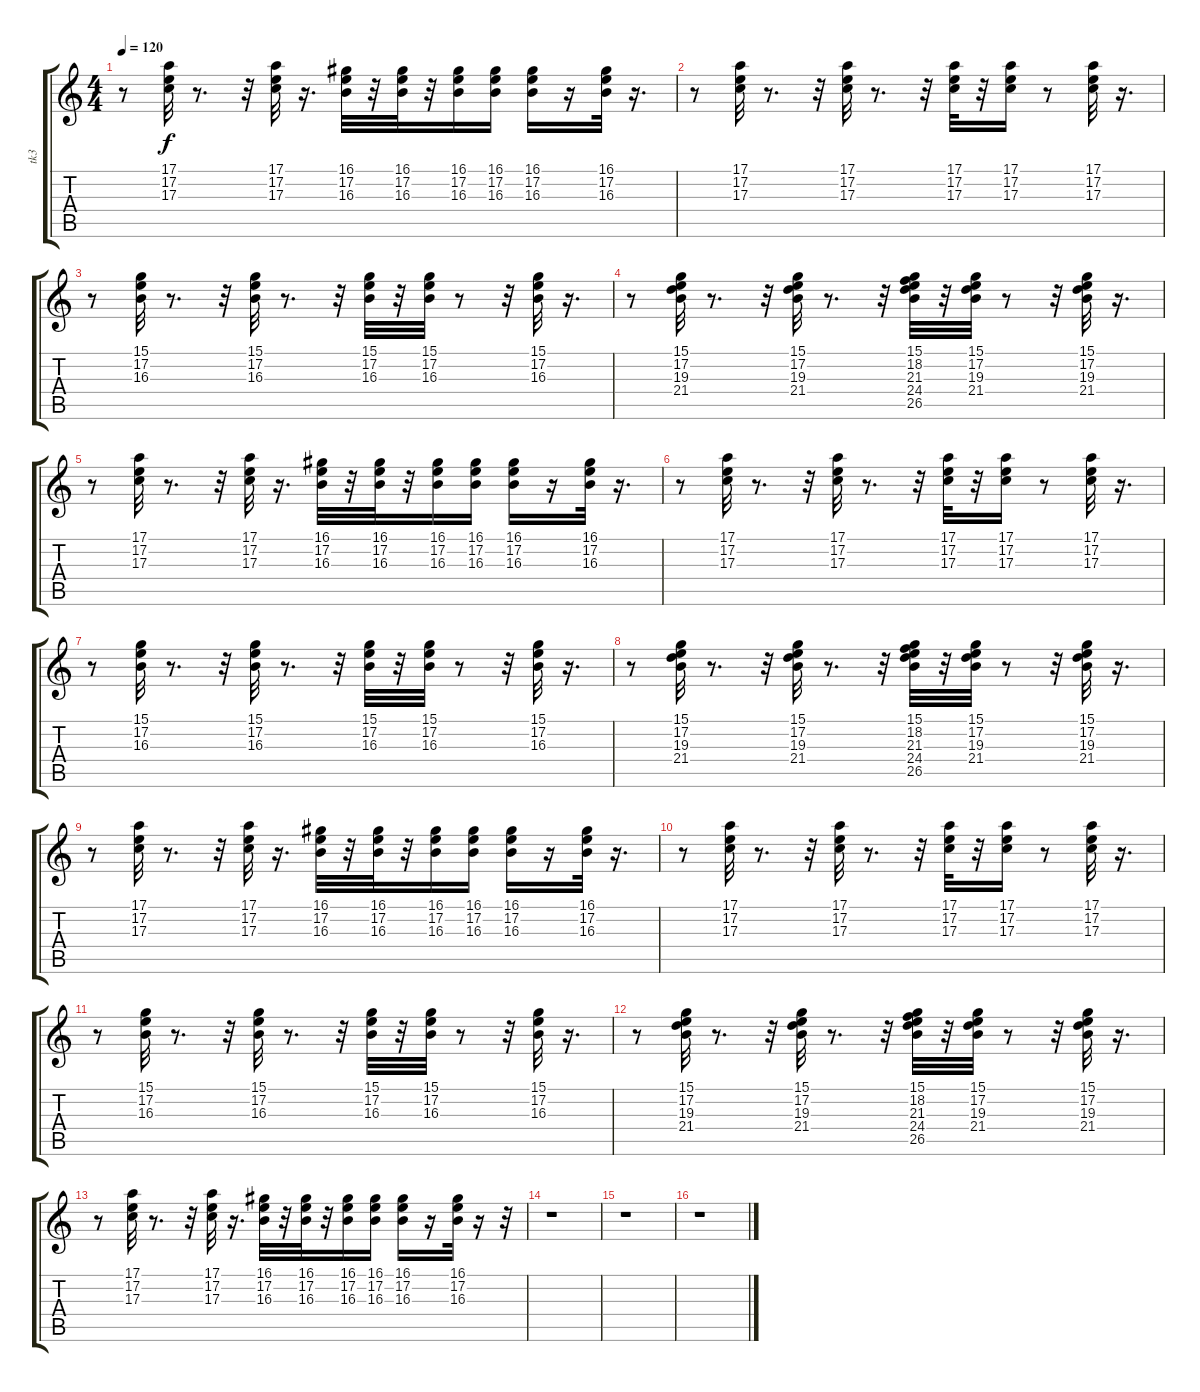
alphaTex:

\track ("tk3" "tk3") {instrument kalimba}
\staff {score tabs}
\tuning (E4 B3 G3 D3 A2 E2) {hide}
\ts (4 4)
\tempo 120
\clef g2
\ks c
r.8{dy f} (17.1 17.2 17.3).32 r.8{d} r.32 (17.1 17.2 17.3).32 r.16{d} (16.1 17.2 16.3).32 r.32 (16.1 17.2 16.3).32 r.32 (16.1 17.2 16.3).16 (16.1 17.2 16.3).16 (16.1 17.2 16.3).16 r.16 (16.1 17.2 16.3).32 r.16{d} |
r.8 (17.1 17.2 17.3).32 r.8{d} r.32 (17.1 17.2 17.3).32 r.8{d} r.32 (17.1 17.2 17.3).32 r.32 (17.1 17.2 17.3).16 r.8 (17.1 17.2 17.3).32 r.16{d} |
r.8 (15.1 17.2 16.3).32 r.8{d} r.32 (15.1 17.2 16.3).32 r.8{d} r.32 (15.1 17.2 16.3).32 r.32 (15.1 17.2 16.3).32 r.8 r.32 (15.1 17.2 16.3).32 r.16{d} |
r.8 (15.1 17.2 19.3 21.4).32 r.8{d} r.32 (15.1 17.2 19.3 21.4).32 r.8{d} r.32 (15.1 18.2 21.3 24.4 26.5).32 r.32 (15.1 17.2 19.3 21.4).32 r.8 r.32 (15.1 17.2 19.3 21.4).32 r.16{d} |
r.8 (17.1 17.2 17.3).32 r.8{d} r.32 (17.1 17.2 17.3).32 r.16{d} (16.1 17.2 16.3).32 r.32 (16.1 17.2 16.3).32 r.32 (16.1 17.2 16.3).16 (16.1 17.2 16.3).16 (16.1 17.2 16.3).16 r.16 (16.1 17.2 16.3).32 r.16{d} |
r.8 (17.1 17.2 17.3).32 r.8{d} r.32 (17.1 17.2 17.3).32 r.8{d} r.32 (17.1 17.2 17.3).32 r.32 (17.1 17.2 17.3).16 r.8 (17.1 17.2 17.3).32 r.16{d} |
r.8 (15.1 17.2 16.3).32 r.8{d} r.32 (15.1 17.2 16.3).32 r.8{d} r.32 (15.1 17.2 16.3).32 r.32 (15.1 17.2 16.3).32 r.8 r.32 (15.1 17.2 16.3).32 r.16{d} |
r.8 (15.1 17.2 19.3 21.4).32 r.8{d} r.32 (15.1 17.2 19.3 21.4).32 r.8{d} r.32 (15.1 18.2 21.3 24.4 26.5).32 r.32 (15.1 17.2 19.3 21.4).32 r.8 r.32 (15.1 17.2 19.3 21.4).32 r.16{d} |
r.8 (17.1 17.2 17.3).32 r.8{d} r.32 (17.1 17.2 17.3).32 r.16{d} (16.1 17.2 16.3).32 r.32 (16.1 17.2 16.3).32 r.32 (16.1 17.2 16.3).16 (16.1 17.2 16.3).16 (16.1 17.2 16.3).16 r.16 (16.1 17.2 16.3).32 r.16{d} |
r.8 (17.1 17.2 17.3).32 r.8{d} r.32 (17.1 17.2 17.3).32 r.8{d} r.32 (17.1 17.2 17.3).32 r.32 (17.1 17.2 17.3).16 r.8 (17.1 17.2 17.3).32 r.16{d} |
r.8 (15.1 17.2 16.3).32 r.8{d} r.32 (15.1 17.2 16.3).32 r.8{d} r.32 (15.1 17.2 16.3).32 r.32 (15.1 17.2 16.3).32 r.8 r.32 (15.1 17.2 16.3).32 r.16{d} |
r.8 (15.1 17.2 19.3 21.4).32 r.8{d} r.32 (15.1 17.2 19.3 21.4).32 r.8{d} r.32 (15.1 18.2 21.3 24.4 26.5).32 r.32 (15.1 17.2 19.3 21.4).32 r.8 r.32 (15.1 17.2 19.3 21.4).32 r.16{d} |
r.8 (17.1 17.2 17.3).32 r.8{d} r.32 (17.1 17.2 17.3).32 r.16{d} (16.1 17.2 16.3).32 r.32 (16.1 17.2 16.3).32 r.32 (16.1 17.2 16.3).16 (16.1 17.2 16.3).16 (16.1 17.2 16.3).16 r.16 (16.1 17.2 16.3).32 r.16 r.32 |
r.1 |
r.1 |
r.1
